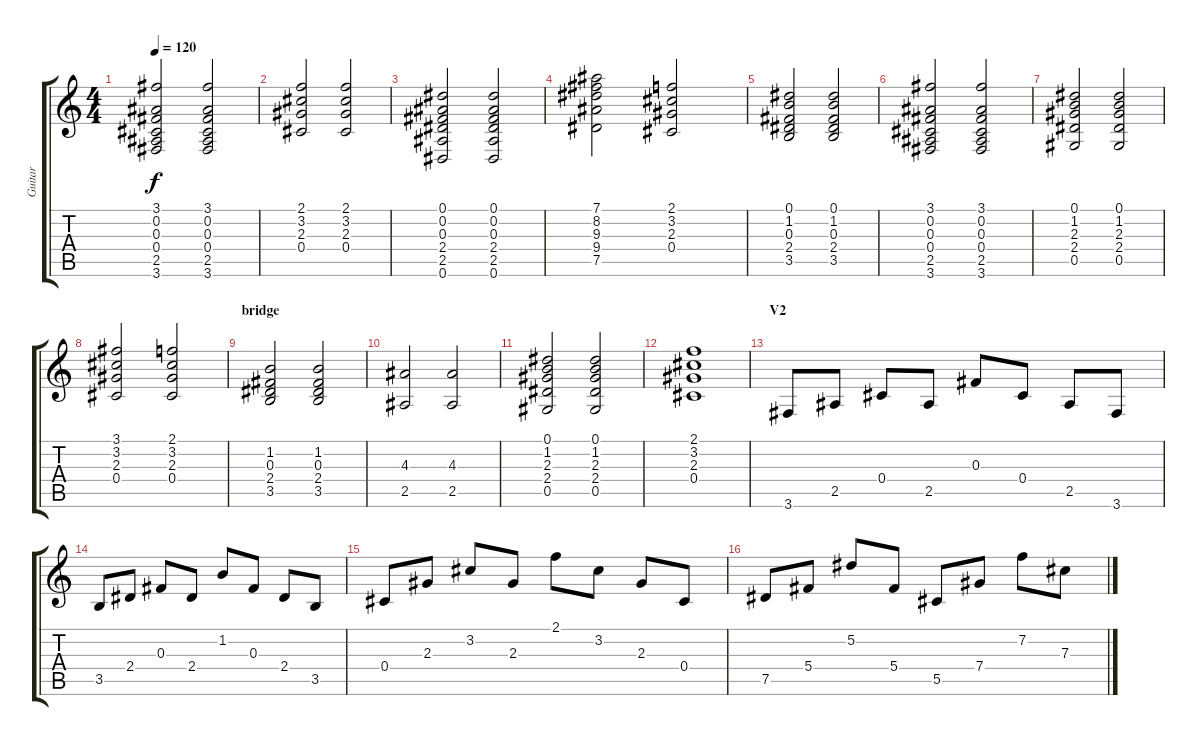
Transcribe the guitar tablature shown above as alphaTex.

\track ("Guitar" "Guitar") {instrument acousticguitarsteel}
\staff {score tabs}
\tuning (Eb4 Bb3 Gb3 Db3 Ab2 Eb2) {hide}
\ts (4 4)
\tempo 120
\clef g2
\ks c
(3.1 0.2 0.3 0.4 2.5 3.6).2{dy f} (3.1 0.2 0.3 0.4 2.5 3.6).2 |
(2.1 3.2 2.3 0.4).2 (2.1 3.2 2.3 0.4).2 |
(0.1 0.2 0.3 2.4 2.5 0.6).2 (0.1 0.2 0.3 2.4 2.5 0.6).2 |
(7.1 8.2 9.3 9.4 7.5).2 (2.1 3.2 2.3 0.4).2 |
(0.1 1.2 0.3 2.4 3.5).2 (0.1 1.2 0.3 2.4 3.5).2 |
(3.1 0.2 0.3 0.4 2.5 3.6).2 (3.1 0.2 0.3 0.4 2.5 3.6).2 |
(0.1 1.2 2.3 2.4 0.5).2 (0.1 1.2 2.3 2.4 0.5).2 |
(3.1 3.2 2.3 0.4).2 (2.1 3.2 2.3 0.4).2 |
\section ("" "bridge")
(1.2 0.3 2.4 3.5).2 (1.2 0.3 2.4 3.5).2 |
(4.3 2.5).2 (4.3 2.5).2 |
(0.1 1.2 2.3 2.4 0.5).2 (0.1 1.2 2.3 2.4 0.5).2 |
(2.1 3.2 2.3 0.4).1 |
\section ("" "V2")
3.6.8 2.5.8 0.4.8 2.5.8 0.3.8 0.4.8 2.5.8 3.6.8 |
3.5.8 2.4.8 0.3.8 2.4.8 1.2.8 0.3.8 2.4.8 3.5.8 |
0.4.8 2.3.8 3.2.8 2.3.8 2.1.8 3.2.8 2.3.8 0.4.8 |
7.5.8 5.4.8 5.2.8 5.4.8 5.5.8 7.4.8 7.2.8 7.3.8
